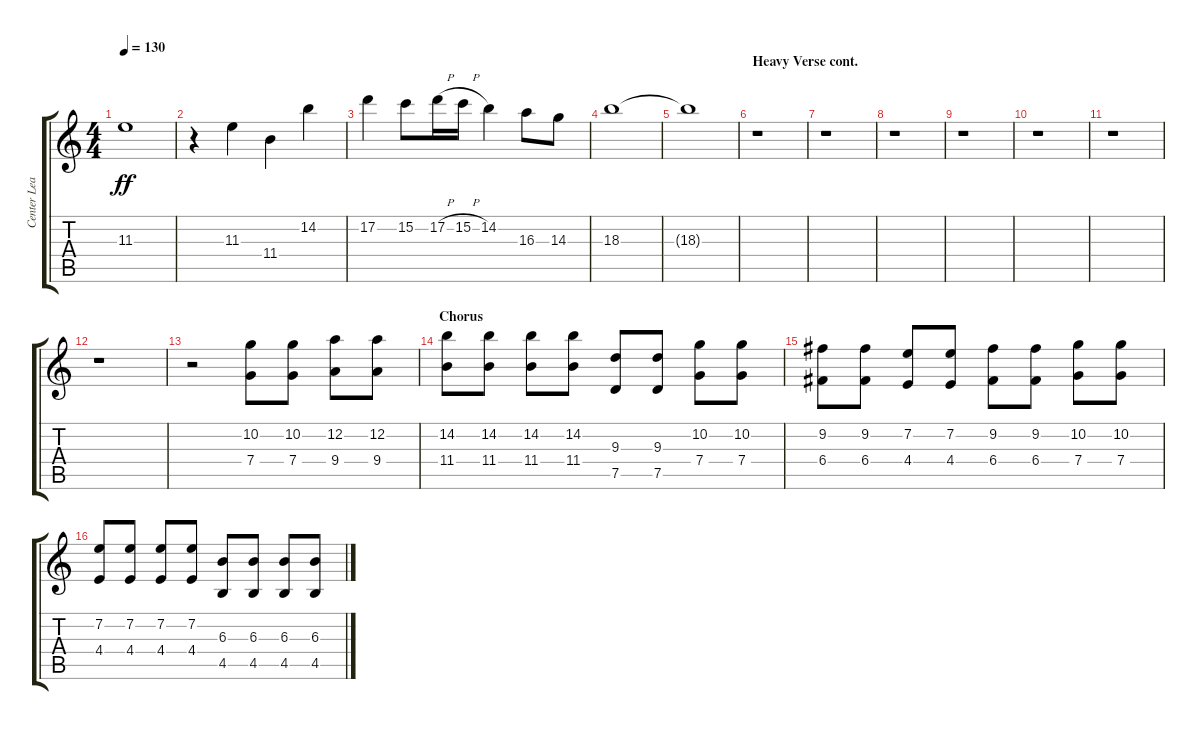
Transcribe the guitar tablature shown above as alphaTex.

\track ("Center Lead 2" "Center Lea") {instrument overdrivenguitar}
\staff {score tabs}
\tuning (D4 A3 F3 C3 G2 C2) {hide}
\ts (4 4)
\tempo 130
\clef g2
\ks aminor
11.3{t}.1{dy ff} |
r.4 11.3.4 11.4.4 14.2.4 |
17.2.4 15.2.8 17.2{h}.16 15.2{h}.16 14.2.4 16.3.8 14.3.8 |
18.3.1 |
18.3{t}.1 |
\section ("" "Heavy Verse cont.")
r.1 |
r.1 |
r.1 |
r.1 |
r.1 |
r.1 |
r.1 |
r.2 (10.2 7.4).8 (10.2 7.4).8 (12.2 9.4).8 (12.2 9.4).8 |
\section ("" "Chorus")
(14.2 11.4).8 (14.2 11.4).8 (14.2 11.4).8 (14.2 11.4).8 (9.3 7.5).8 (9.3 7.5).8 (10.2 7.4).8 (10.2 7.4).8 |
(9.2 6.4).8 (9.2 6.4).8 (7.2 4.4).8 (7.2 4.4).8 (9.2 6.4).8 (9.2 6.4).8 (10.2 7.4).8 (10.2 7.4).8 |
(7.2 4.4).8 (7.2 4.4).8 (7.2 4.4).8 (7.2 4.4).8 (6.3 4.5).8 (6.3 4.5).8 (6.3 4.5).8 (6.3 4.5).8
